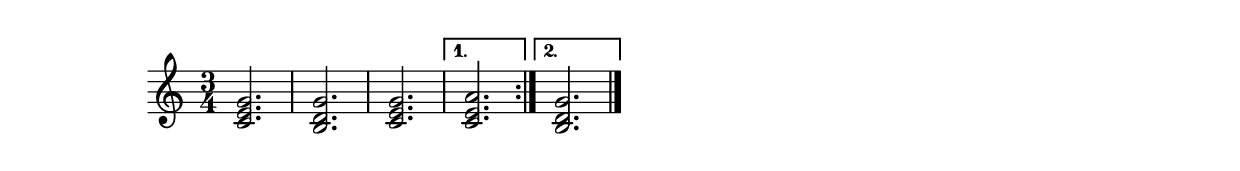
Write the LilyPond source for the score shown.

\header {
  objetivo = "testar repetição"
}

\relative c' {
  \time 3/4
  \repeat volta 2 {
    <c e g>2. <b d g> <c e g>
  }
  \alternative {
    {<c e a>}
    {<b d g>}
  }
  \bar "|."
}